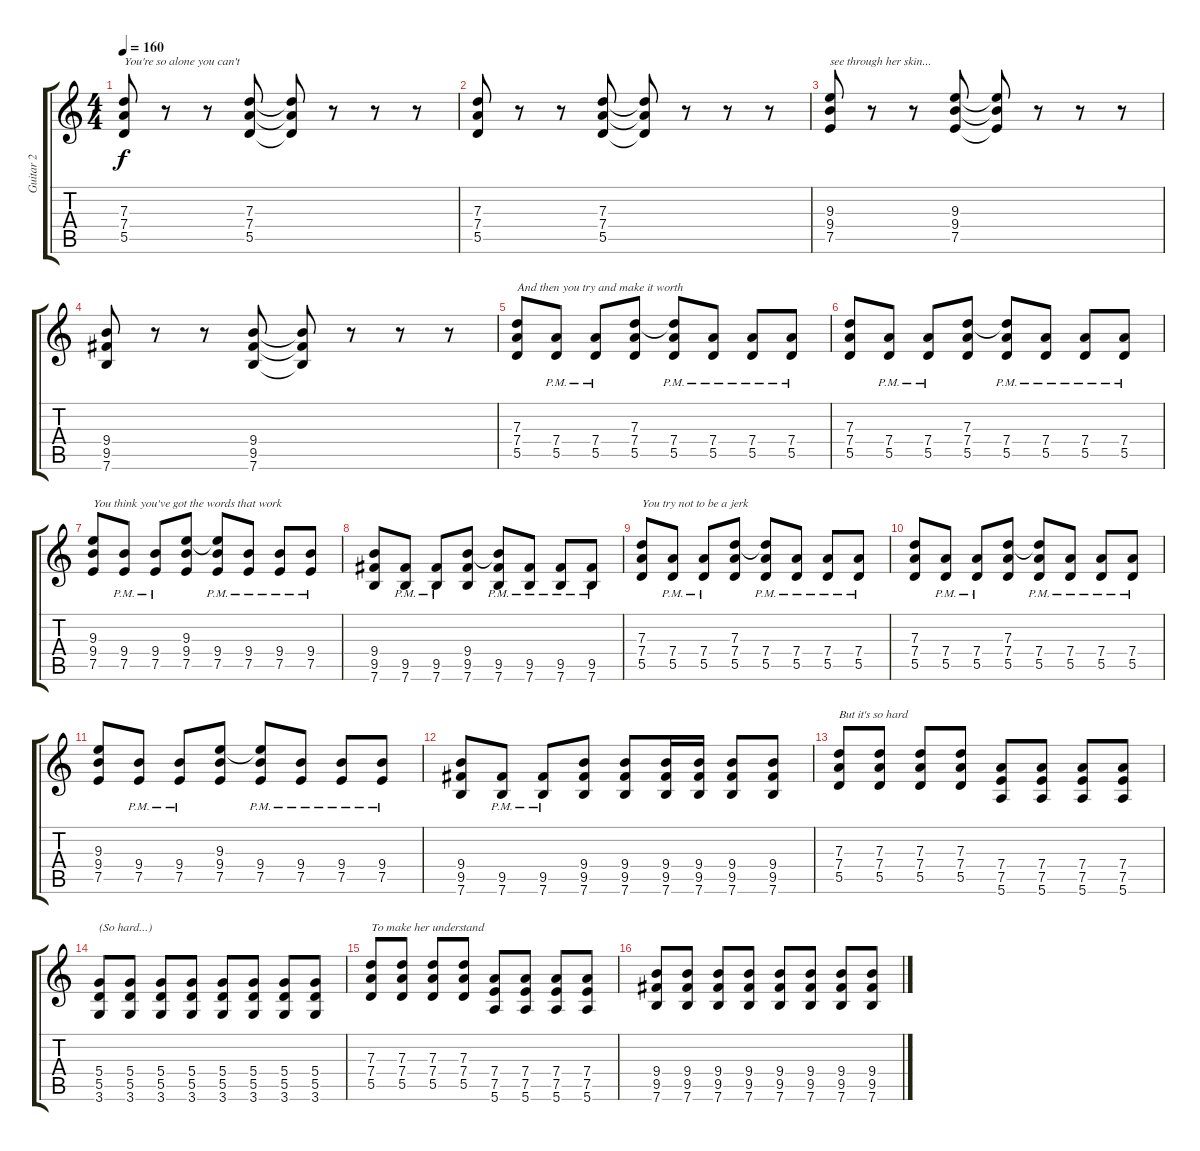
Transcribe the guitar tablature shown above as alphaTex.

\track ("Guitar 2" "Guitar 2") {instrument distortionguitar}
\staff {score tabs}
\tuning (E4 B3 G3 D3 A2 E2) {hide}
\ts (4 4)
\tempo 160
\clef g2
\ks c
(7.3 7.4 5.5).8{txt "You're so alone you can't" dy f} r.8 r.8 (7.3 7.4 5.5).8 (7.3{t} 7.4{t} 5.5{t}).8 r.8 r.8 r.8 |
(7.3 7.4 5.5).8 r.8 r.8 (7.3 7.4 5.5).8 (7.3{t} 7.4{t} 5.5{t}).8 r.8 r.8 r.8 |
(9.3 9.4 7.5).8{txt "see through her skin..."} r.8 r.8 (9.3 9.4 7.5).8 (9.3{t} 9.4{t} 7.5{t}).8 r.8 r.8 r.8 |
(9.4 9.5 7.6).8 r.8 r.8 (9.4 9.5 7.6).8 (9.4{t} 9.5{t} 7.6{t}).8 r.8 r.8 r.8 |
(7.3 7.4 5.5).8{txt "And then you try and make it worth"} (7.4{pm} 5.5{pm}).8 (7.4{pm} 5.5{pm}).8 (7.3 7.4 5.5).8 (7.3{t} 7.4{pm} 5.5{pm}).8 (7.4{pm} 5.5{pm}).8 (7.4{pm} 5.5{pm}).8 (7.4{pm} 5.5{pm}).8 |
(7.3 7.4 5.5).8 (7.4{pm} 5.5{pm}).8 (7.4{pm} 5.5{pm}).8 (7.3 7.4 5.5).8 (7.3{t} 7.4{pm} 5.5{pm}).8 (7.4{pm} 5.5{pm}).8 (7.4{pm} 5.5{pm}).8 (7.4{pm} 5.5{pm}).8 |
(9.3 9.4 7.5).8{txt "You think you've got the words that work"} (9.4{pm} 7.5{pm}).8 (9.4{pm} 7.5{pm}).8 (9.3 9.4 7.5).8 (9.3{t} 9.4{pm} 7.5{pm}).8 (9.4{pm} 7.5{pm}).8 (9.4{pm} 7.5{pm}).8 (9.4{pm} 7.5{pm}).8 |
(9.4 9.5 7.6).8 (9.5{pm} 7.6{pm}).8 (9.5{pm} 7.6{pm}).8 (9.4 9.5 7.6).8 (9.4{t} 9.5{pm} 7.6{pm}).8 (9.5{pm} 7.6{pm}).8 (9.5{pm} 7.6{pm}).8 (9.5{pm} 7.6{pm}).8 |
(7.3 7.4 5.5).8{txt "You try not to be a jerk"} (7.4{pm} 5.5{pm}).8 (7.4{pm} 5.5{pm}).8 (7.3 7.4 5.5).8 (7.3{t} 7.4{pm} 5.5{pm}).8 (7.4{pm} 5.5{pm}).8 (7.4{pm} 5.5{pm}).8 (7.4{pm} 5.5{pm}).8 |
(7.3 7.4 5.5).8 (7.4{pm} 5.5{pm}).8 (7.4{pm} 5.5{pm}).8 (7.3 7.4 5.5).8 (7.3{t} 7.4{pm} 5.5{pm}).8 (7.4{pm} 5.5{pm}).8 (7.4{pm} 5.5{pm}).8 (7.4{pm} 5.5{pm}).8 |
(9.3 9.4 7.5).8 (9.4{pm} 7.5{pm}).8 (9.4{pm} 7.5{pm}).8 (9.3 9.4 7.5).8 (9.3{t} 9.4{pm} 7.5{pm}).8 (9.4{pm} 7.5{pm}).8 (9.4{pm} 7.5{pm}).8 (9.4{pm} 7.5{pm}).8 |
(9.4 9.5 7.6).8 (9.5{pm} 7.6{pm}).8 (9.5{pm} 7.6{pm}).8 (9.4 9.5 7.6).8 (9.4 9.5 7.6).8 (9.4 9.5 7.6).16 (9.4 9.5 7.6).16 (9.4 9.5 7.6).8 (9.4 9.5 7.6).8 |
(7.3 7.4 5.5).8{txt "But it's so hard"} (7.3 7.4 5.5).8 (7.3 7.4 5.5).8 (7.3 7.4 5.5).8 (7.4 7.5 5.6).8 (7.4 7.5 5.6).8 (7.4 7.5 5.6).8 (7.4 7.5 5.6).8 |
(5.4 5.5 3.6).8{txt "(So hard...)"} (5.4 5.5 3.6).8 (5.4 5.5 3.6).8 (5.4 5.5 3.6).8 (5.4 5.5 3.6).8 (5.4 5.5 3.6).8 (5.4 5.5 3.6).8 (5.4 5.5 3.6).8 |
(7.3 7.4 5.5).8{txt "To make her understand"} (7.3 7.4 5.5).8 (7.3 7.4 5.5).8 (7.3 7.4 5.5).8 (7.4 7.5 5.6).8 (7.4 7.5 5.6).8 (7.4 7.5 5.6).8 (7.4 7.5 5.6).8 |
(9.4 9.5 7.6).8 (9.4 9.5 7.6).8 (9.4 9.5 7.6).8 (9.4 9.5 7.6).8 (9.4 9.5 7.6).8 (9.4 9.5 7.6).8 (9.4 9.5 7.6).8 (9.4 9.5 7.6).8
